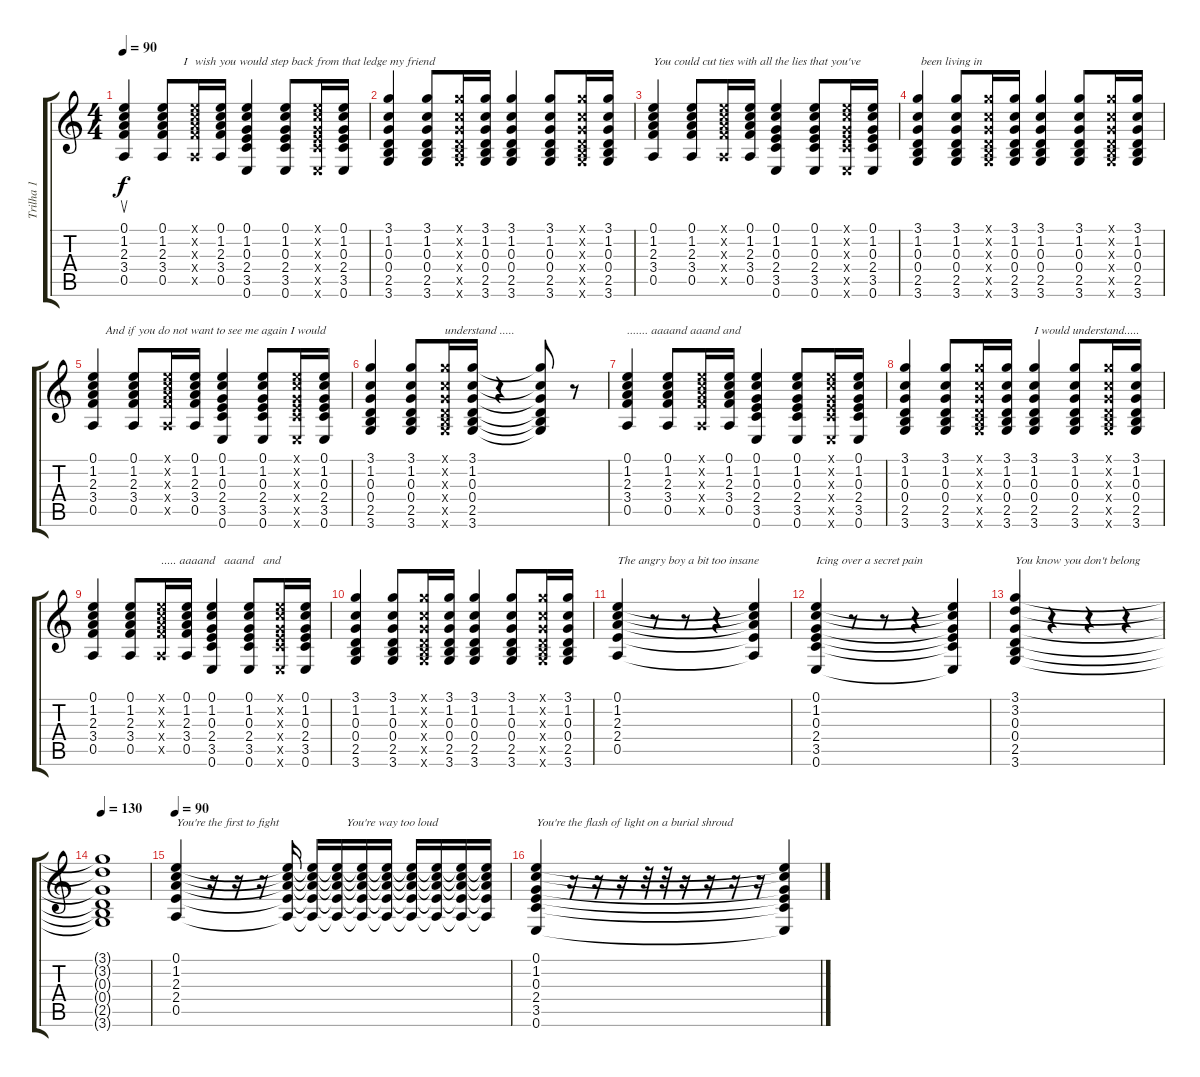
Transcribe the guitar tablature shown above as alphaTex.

\track ("Trilha 1" "Trilha 1") {instrument acousticguitarsteel}
\staff {score tabs}
\tuning (E4 B3 G3 D3 A2 E2) {hide}
\ts (4 4)
\tempo 90
\clef g2
\ks c
(0.1 1.2 2.3 3.4 0.5).4{su dy f instrument acousticguitarsteel} (0.1 1.2 2.3 3.4 0.5).8{txt "       I"} (0.1{x} 1.2{x} 2.3{x} 3.4{x} 0.5{x}).16{txt "wish you would step back from that ledge my friend"} (0.1 1.2 2.3 3.4 0.5).16 (0.1 1.2 0.3 2.4 3.5 0.6).4 (0.1 1.2 0.3 2.4 3.5 0.6).8 (0.1{x} 1.2{x} 0.3{x} 2.4{x} 3.5{x} 0.6{x}).16 (0.1 1.2 0.3 2.4 3.5 0.6).16 |
(3.1 1.2 0.3 0.4 2.5 3.6).4 (3.1 1.2 0.3 0.4 2.5 3.6).8 (3.1{x} 1.2{x} 0.3{x} 0.4{x} 2.5{x} 3.6{x}).16 (3.1 1.2 0.3 0.4 2.5 3.6).16 (3.1 1.2 0.3 0.4 2.5 3.6).4 (3.1 1.2 0.3 0.4 2.5 3.6).8 (3.1{x} 1.2{x} 0.3{x} 0.4{x} 2.5{x} 3.6{x}).16 (3.1 1.2 0.3 0.4 2.5 3.6).16 |
(0.1 1.2 2.3 3.4 0.5).4{txt "You could cut ties with all the lies that you've"} (0.1 1.2 2.3 3.4 0.5).8 (0.1{x} 1.2{x} 2.3{x} 3.4{x} 0.5{x}).16 (0.1 1.2 2.3 3.4 0.5).16 (0.1 1.2 0.3 2.4 3.5 0.6).4 (0.1 1.2 0.3 2.4 3.5 0.6).8 (0.1{x} 1.2{x} 0.3{x} 2.4{x} 3.5{x} 0.6{x}).16 (0.1 1.2 0.3 2.4 3.5 0.6).16 |
(3.1 1.2 0.3 0.4 2.5 3.6).4{txt " been living in"} (3.1 1.2 0.3 0.4 2.5 3.6).8 (3.1{x} 1.2{x} 0.3{x} 0.4{x} 2.5{x} 3.6{x}).16 (3.1 1.2 0.3 0.4 2.5 3.6).16 (3.1 1.2 0.3 0.4 2.5 3.6).4 (3.1 1.2 0.3 0.4 2.5 3.6).8 (3.1{x} 1.2{x} 0.3{x} 0.4{x} 2.5{x} 3.6{x}).16 (3.1 1.2 0.3 0.4 2.5 3.6).16 |
(0.1 1.2 2.3 3.4 0.5).4{txt "    And if you do not want to see me again I would"} (0.1 1.2 2.3 3.4 0.5).8 (0.1{x} 1.2{x} 2.3{x} 3.4{x} 0.5{x}).16 (0.1 1.2 2.3 3.4 0.5).16 (0.1 1.2 0.3 2.4 3.5 0.6).4 (0.1 1.2 0.3 2.4 3.5 0.6).8 (0.1{x} 1.2{x} 0.3{x} 2.4{x} 3.5{x} 0.6{x}).16 (0.1 1.2 0.3 2.4 3.5 0.6).16 |
(3.1 1.2 0.3 0.4 2.5 3.6).4 (3.1 1.2 0.3 0.4 2.5 3.6).8 (3.1{x} 1.2{x} 0.3{x} 0.4{x} 2.5{x} 3.6{x}).16{txt "understand ....."} (3.1 1.2 0.3 0.4 2.5 3.6).16 r.4 (3.1{t} 1.2{t} 0.3{t} 0.4{t} 2.5{t} 3.6{t}).8 r.8 |
(0.1 1.2 2.3 3.4 0.5).4{txt "....... aaaand aaand and"} (0.1 1.2 2.3 3.4 0.5).8 (0.1{x} 1.2{x} 2.3{x} 3.4{x} 0.5{x}).16 (0.1 1.2 2.3 3.4 0.5).16 (0.1 1.2 0.3 2.4 3.5 0.6).4 (0.1 1.2 0.3 2.4 3.5 0.6).8 (0.1{x} 1.2{x} 0.3{x} 2.4{x} 3.5{x} 0.6{x}).16 (0.1 1.2 0.3 2.4 3.5 0.6).16 |
(3.1 1.2 0.3 0.4 2.5 3.6).4 (3.1 1.2 0.3 0.4 2.5 3.6).8 (3.1{x} 1.2{x} 0.3{x} 0.4{x} 2.5{x} 3.6{x}).16 (3.1 1.2 0.3 0.4 2.5 3.6).16 (3.1 1.2 0.3 0.4 2.5 3.6).4{txt "I would understand....."} (3.1 1.2 0.3 0.4 2.5 3.6).8 (3.1{x} 1.2{x} 0.3{x} 0.4{x} 2.5{x} 3.6{x}).16 (3.1 1.2 0.3 0.4 2.5 3.6).16 |
(0.1 1.2 2.3 3.4 0.5).4 (0.1 1.2 2.3 3.4 0.5).8 (0.1{x} 1.2{x} 2.3{x} 3.4{x} 0.5{x}).16{txt "..... aaaand   aaand   and"} (0.1 1.2 2.3 3.4 0.5).16 (0.1 1.2 0.3 2.4 3.5 0.6).4 (0.1 1.2 0.3 2.4 3.5 0.6).8 (0.1{x} 1.2{x} 0.3{x} 2.4{x} 3.5{x} 0.6{x}).16 (0.1 1.2 0.3 2.4 3.5 0.6).16 |
(3.1 1.2 0.3 0.4 2.5 3.6).4 (3.1 1.2 0.3 0.4 2.5 3.6).8 (3.1{x} 1.2{x} 0.3{x} 0.4{x} 2.5{x} 3.6{x}).16 (3.1 1.2 0.3 0.4 2.5 3.6).16 (3.1 1.2 0.3 0.4 2.5 3.6).4 (3.1 1.2 0.3 0.4 2.5 3.6).8 (3.1{x} 1.2{x} 0.3{x} 0.4{x} 2.5{x} 3.6{x}).16 (3.1 1.2 0.3 0.4 2.5 3.6).16 |
(0.1 1.2 2.3 2.4 0.5).4{txt "The angry boy a bit too insane"} r.8 r.8 r.4 (0.1{t} 1.2{t} 2.3{t} 2.4{t} 0.5{t}).4 |
(0.1 1.2 0.3 2.4 3.5 0.6).4{txt "Icing over a secret pain"} r.8 r.8 r.4 (0.1{t} 1.2{t} 0.3{t} 2.4{t} 3.5{t} 0.6{t}).4 |
(3.1 3.2 0.3 0.4 2.5 3.6).4{txt "You know you don't belong "} r.4 r.4 r.4 |
\tempo 130
(3.1{t} 3.2{t} 0.3{t} 0.4{t} 2.5{t} 3.6{t}).1 |
\tempo 90
(0.1 1.2 2.3 2.4 0.5).4{txt "You're the first to fight"} r.16 r.16 r.16 (0.1{t} 1.2{t} 2.3{t} 2.4{t} 0.5{t}).16 (0.1{t} 1.2{t} 2.3{t} 2.4{t} 0.5{t}).16 (0.1{t} 1.2{t} 2.3{t} 2.4{t} 0.5{t}).16{txt "   You're way too loud"} (0.1{t} 1.2{t} 2.3{t} 2.4{t} 0.5{t}).16 (0.1{t} 1.2{t} 2.3{t} 2.4{t} 0.5{t}).16 (0.1{t} 1.2{t} 2.3{t} 2.4{t} 0.5{t}).16 (0.1{t} 1.2{t} 2.3{t} 2.4{t} 0.5{t}).16 (0.1{t} 1.2{t} 2.3{t} 2.4{t} 0.5{t}).16 (0.1{t} 1.2{t} 2.3{t} 2.4{t} 0.5{t}).16 |
(0.1 1.2 0.3 2.4 3.5 0.6).4{txt "You're the flash of light on a burial shroud"} r.16 r.16 r.16 r.32 r.32 r.16 r.16 r.16 r.16 (0.1{t} 1.2{t} 0.3{t} 2.4{t} 3.5{t} 0.6{t}).4
